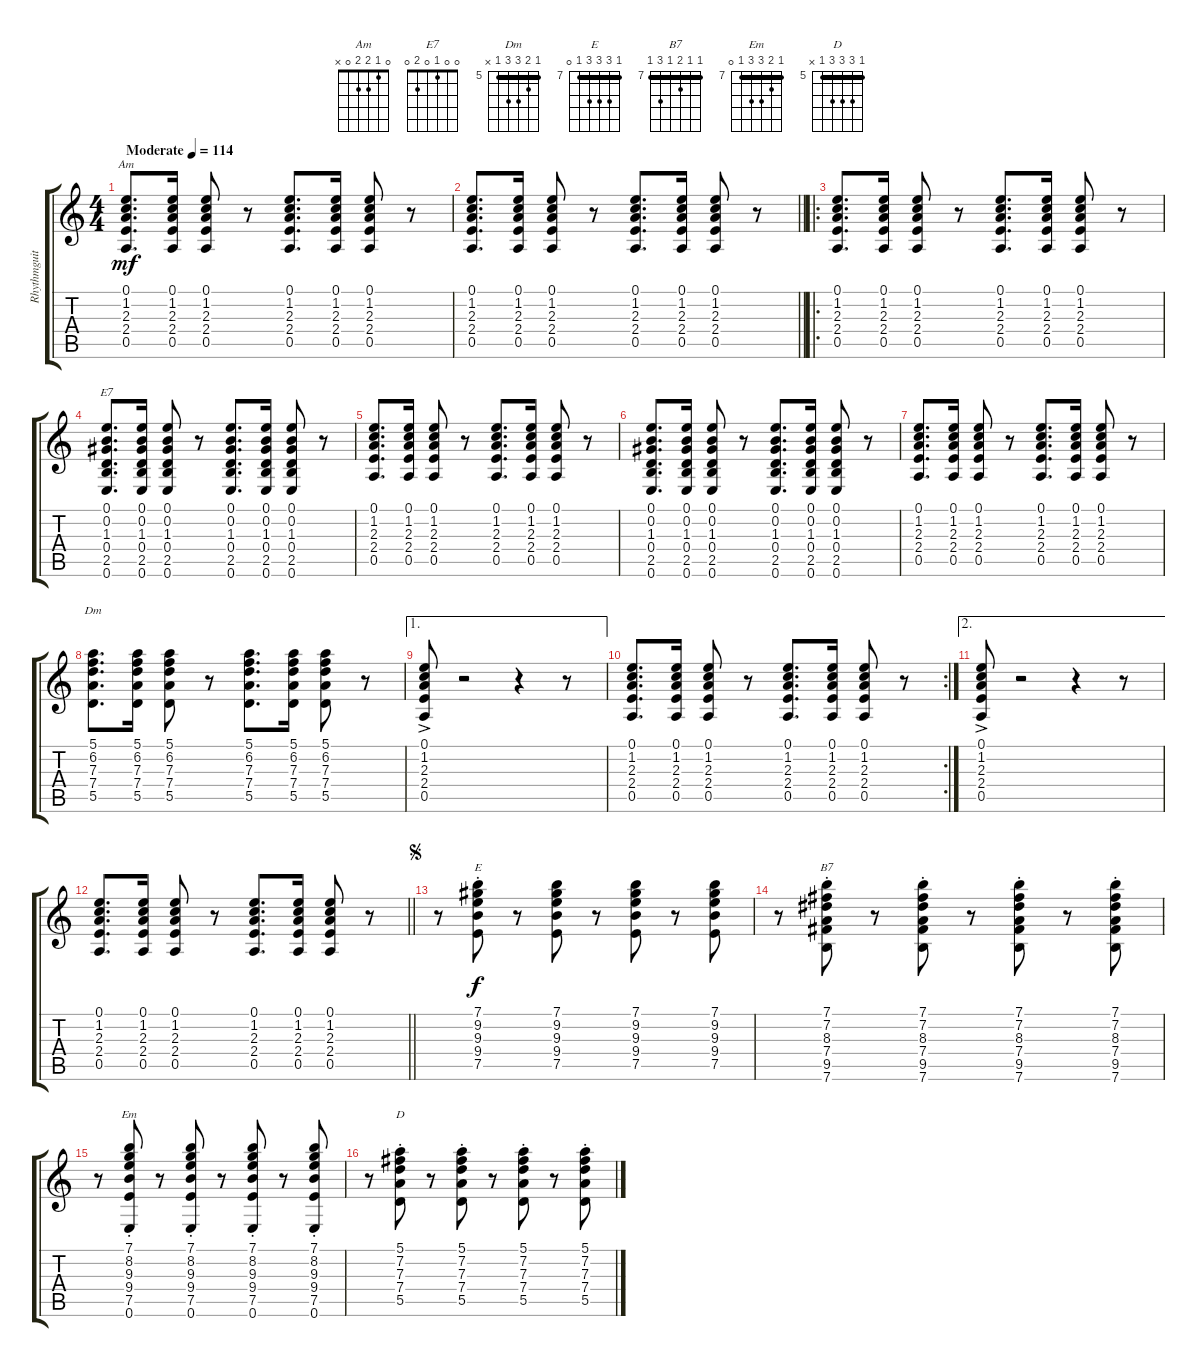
\track ("Rhythmguitar" "Rhythmguit") {instrument acousticguitarnylon}
\staff {score tabs}
\tuning (E4 B3 G3 D3 A2 E2) {hide}
\chord ("Am" 0 1 2 2 0 x)
\chord ("E7" 0 0 1 0 2 0)
\chord ("Dm" 5 6 7 7 5 x) {firstfret 5 barre 5}
\chord ("E" 7 9 9 9 7 0) {firstfret 7 barre 7}
\chord ("B7" 7 7 8 7 9 7) {firstfret 7 barre 7}
\chord ("Em" 7 8 9 9 7 0) {firstfret 7 barre 7}
\chord ("D" 5 7 7 7 5 x) {firstfret 5 barre 5}
\ts (4 4)
\tempo (114 "Moderate")
\clef g2
\ks c
(0.1 1.2 2.3 2.4 0.5).8{d ch "Am" dy mf instrument acousticguitarnylon} (0.1 1.2 2.3 2.4 0.5).16 (0.1 1.2 2.3 2.4 0.5).8 r.8 (0.1 1.2 2.3 2.4 0.5).8{d} (0.1 1.2 2.3 2.4 0.5).16 (0.1 1.2 2.3 2.4 0.5).8 r.8 |
\barLineRight lightlight
(0.1 1.2 2.3 2.4 0.5).8{d} (0.1 1.2 2.3 2.4 0.5).16 (0.1 1.2 2.3 2.4 0.5).8 r.8 (0.1 1.2 2.3 2.4 0.5).8{d} (0.1 1.2 2.3 2.4 0.5).16 (0.1 1.2 2.3 2.4 0.5).8 r.8 |
\ro
(0.1 1.2 2.3 2.4 0.5).8{d} (0.1 1.2 2.3 2.4 0.5).16 (0.1 1.2 2.3 2.4 0.5).8 r.8 (0.1 1.2 2.3 2.4 0.5).8{d} (0.1 1.2 2.3 2.4 0.5).16 (0.1 1.2 2.3 2.4 0.5).8 r.8 |
(0.1 0.2 1.3 0.4 2.5 0.6).8{d ch "E7"} (0.1 0.2 1.3 0.4 2.5 0.6).16 (0.1 0.2 1.3 0.4 2.5 0.6).8 r.8 (0.1 0.2 1.3 0.4 2.5 0.6).8{d} (0.1 0.2 1.3 0.4 2.5 0.6).16 (0.1 0.2 1.3 0.4 2.5 0.6).8 r.8 |
(0.1 1.2 2.3 2.4 0.5).8{d} (0.1 1.2 2.3 2.4 0.5).16 (0.1 1.2 2.3 2.4 0.5).8 r.8 (0.1 1.2 2.3 2.4 0.5).8{d} (0.1 1.2 2.3 2.4 0.5).16 (0.1 1.2 2.3 2.4 0.5).8 r.8 |
(0.1 0.2 1.3 0.4 2.5 0.6).8{d} (0.1 0.2 1.3 0.4 2.5 0.6).16 (0.1 0.2 1.3 0.4 2.5 0.6).8 r.8 (0.1 0.2 1.3 0.4 2.5 0.6).8{d} (0.1 0.2 1.3 0.4 2.5 0.6).16 (0.1 0.2 1.3 0.4 2.5 0.6).8 r.8 |
(0.1 1.2 2.3 2.4 0.5).8{d} (0.1 1.2 2.3 2.4 0.5).16 (0.1 1.2 2.3 2.4 0.5).8 r.8 (0.1 1.2 2.3 2.4 0.5).8{d} (0.1 1.2 2.3 2.4 0.5).16 (0.1 1.2 2.3 2.4 0.5).8 r.8 |
(5.1 6.2 7.3 7.4 5.5).8{d ch "Dm"} (5.1 6.2 7.3 7.4 5.5).16 (5.1 6.2 7.3 7.4 5.5).8 r.8 (5.1 6.2 7.3 7.4 5.5).8{d} (5.1 6.2 7.3 7.4 5.5).16 (5.1 6.2 7.3 7.4 5.5).8 r.8 |
\ae 1
(0.1{ac} 1.2 2.3 2.4 0.5).8 r.2 r.4 r.8 |
\rc 2
(0.1 1.2 2.3 2.4 0.5).8{d} (0.1 1.2 2.3 2.4 0.5).16 (0.1 1.2 2.3 2.4 0.5).8 r.8 (0.1 1.2 2.3 2.4 0.5).8{d} (0.1 1.2 2.3 2.4 0.5).16 (0.1 1.2 2.3 2.4 0.5).8 r.8 |
\ae 2
(0.1{ac} 1.2 2.3 2.4 0.5).8 r.2 r.4 r.8 |
\barLineRight lightlight
(0.1 1.2 2.3 2.4 0.5).8{d} (0.1 1.2 2.3 2.4 0.5).16 (0.1 1.2 2.3 2.4 0.5).8 r.8 (0.1 1.2 2.3 2.4 0.5).8{d} (0.1 1.2 2.3 2.4 0.5).16 (0.1 1.2 2.3 2.4 0.5).8 r.8 |
\jump segno
r.8 (7.1{st} 9.2{st} 9.3{st} 9.4{st} 7.5{st}).8{ch "E" dy f} r.8 (7.1 9.2 9.3 9.4 7.5).8 r.8 (7.1 9.2 9.3 9.4 7.5).8 r.8 (7.1 9.2 9.3 9.4 7.5).8 |
r.8 (7.1{st} 7.2{st} 8.3{st} 7.4{st} 9.5{st} 7.6{st}).8{ch "B7"} r.8 (7.1{st} 7.2{st} 8.3{st} 7.4{st} 9.5{st} 7.6{st}).8 r.8 (7.1{st} 7.2{st} 8.3{st} 7.4{st} 9.5{st} 7.6{st}).8 r.8 (7.1{st} 7.2{st} 8.3{st} 7.4{st} 9.5{st} 7.6{st}).8 |
r.8 (7.1{st} 8.2{st} 9.3{st} 9.4{st} 7.5{st} 0.6{st}).8{ch "Em"} r.8 (7.1{st} 8.2{st} 9.3{st} 9.4{st} 7.5{st} 0.6{st}).8 r.8 (7.1{st} 8.2{st} 9.3{st} 9.4{st} 7.5{st} 0.6{st}).8 r.8 (7.1{st} 8.2{st} 9.3{st} 9.4{st} 7.5{st} 0.6{st}).8 |
r.8 (5.1{st} 7.2{st} 7.3{st} 7.4{st} 5.5{st}).8{ch "D"} r.8 (5.1{st} 7.2{st} 7.3{st} 7.4{st} 5.5{st}).8 r.8 (5.1{st} 7.2{st} 7.3{st} 7.4{st} 5.5{st}).8 r.8 (5.1{st} 7.2{st} 7.3{st} 7.4{st} 5.5{st}).8
